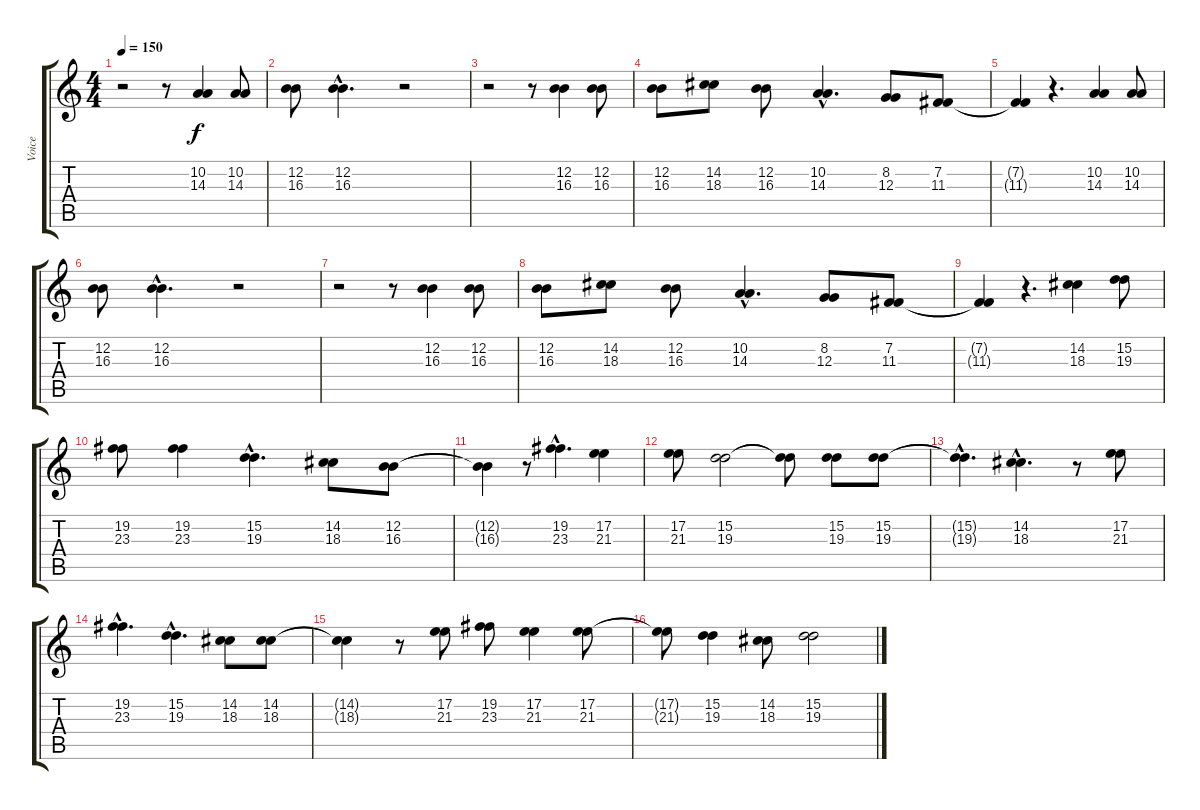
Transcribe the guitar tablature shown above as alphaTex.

\track ("Voice" "Voice") {instrument sopranosax}
\staff {score tabs}
\tuning (E4 B3 G3 D3 A2 E2) {hide}
\ts (4 4)
\tempo 150
\clef g2
\ks c
r.2{dy f} r.8 (10.2 14.3).4 (10.2 14.3).8 |
(12.2 16.3).8 (12.2{hac} 16.3{hac}).4{d} r.2 |
r.2 r.8 (12.2 16.3).4 (12.2 16.3).8 |
(12.2 16.3).8 (14.2 18.3).8 (12.2 16.3).8 (10.2{hac} 14.3{hac}).4{d} (8.2 12.3).8 (7.2 11.3).8 |
(7.2{t} 11.3{t}).4 r.4{d} (10.2 14.3).4 (10.2 14.3).8 |
(12.2 16.3).8 (12.2{hac} 16.3{hac}).4{d} r.2 |
r.2 r.8 (12.2 16.3).4 (12.2 16.3).8 |
(12.2 16.3).8 (14.2 18.3).8 (12.2 16.3).8 (10.2{hac} 14.3{hac}).4{d} (8.2 12.3).8 (7.2 11.3).8 |
(7.2{t} 11.3{t}).4 r.4{d} (14.2 18.3).4 (15.2 19.3).8 |
(19.2 23.3).8 (19.2 23.3).4 (15.2{hac} 19.3{hac}).4{d} (14.2 18.3).8 (12.2 16.3).8 |
(12.2{t} 16.3{t}).4 r.8 (19.2{hac} 23.3{hac}).4{d} (17.2 21.3).4 |
(17.2 21.3).8 (15.2 19.3).2 (15.2{t} 19.3{t}).8 (15.2 19.3).8 (15.2 19.3).8 |
(15.2{hac t} 19.3{hac t}).4{d} (14.2{hac} 18.3{hac}).4{d} r.8 (17.2 21.3).8 |
(19.2{hac} 23.3{hac}).4{d} (15.2{hac} 19.3{hac}).4{d} (14.2 18.3).8 (14.2 18.3).8 |
(14.2{t} 18.3{t}).4 r.8 (17.2 21.3).8 (19.2 23.3).8 (17.2 21.3).4 (17.2 21.3).8 |
(17.2{t} 21.3{t}).8 (15.2 19.3).4 (14.2 18.3).8 (15.2 19.3).2
